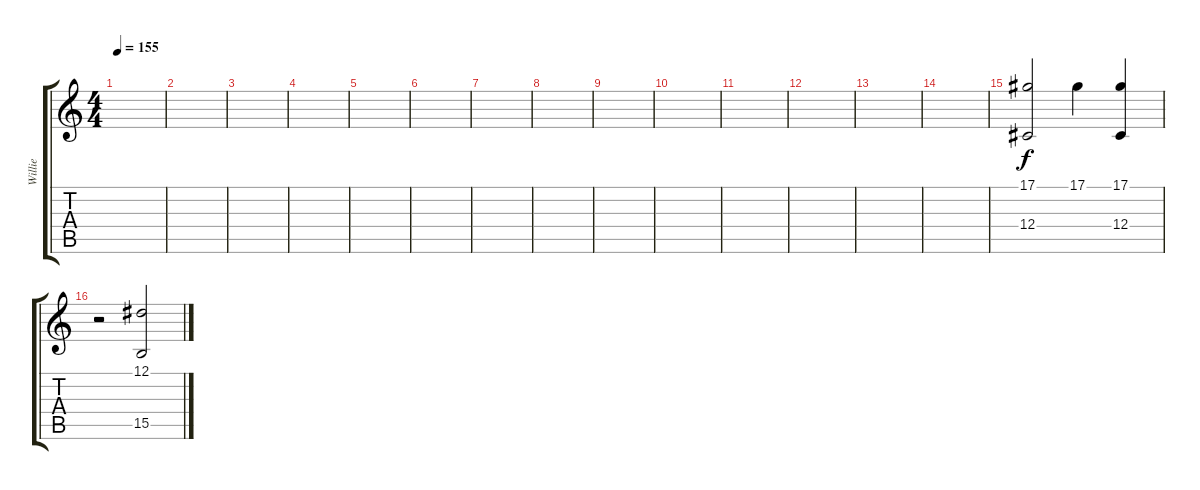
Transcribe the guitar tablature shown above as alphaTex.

\track ("Willie" "Willie") {instrument harpsichord}
\staff {score tabs}
\tuning (Eb4 Bb3 Gb3 Db3 Ab2 Eb2) {hide}
\ts (4 4)
\tempo 155
\clef g2
\ks c
|
|
|
|
|
|
|
|
|
|
|
|
|
|
(17.1 12.4).2 17.1.4 (17.1 12.4).4 |
r.2 (12.1 15.5).2
